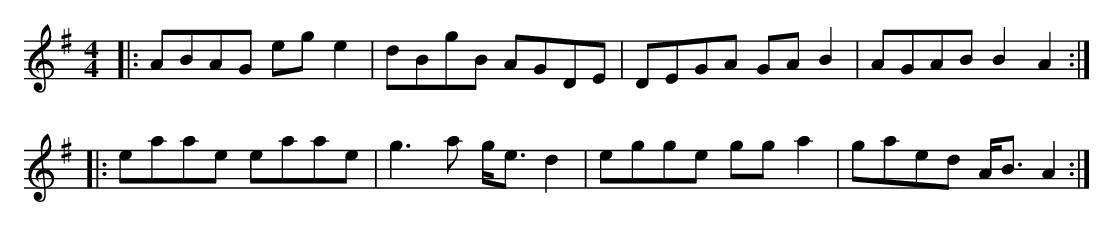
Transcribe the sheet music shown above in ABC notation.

X:1
M:4/4
K:Ador
|:ABAG eg e2 |dBgB AGDE |DEGA GAB2|AGAB B2A2 :|
|:eaae eaae | g3a g<ed2 |egge gga2|gaed A<B A2:|
